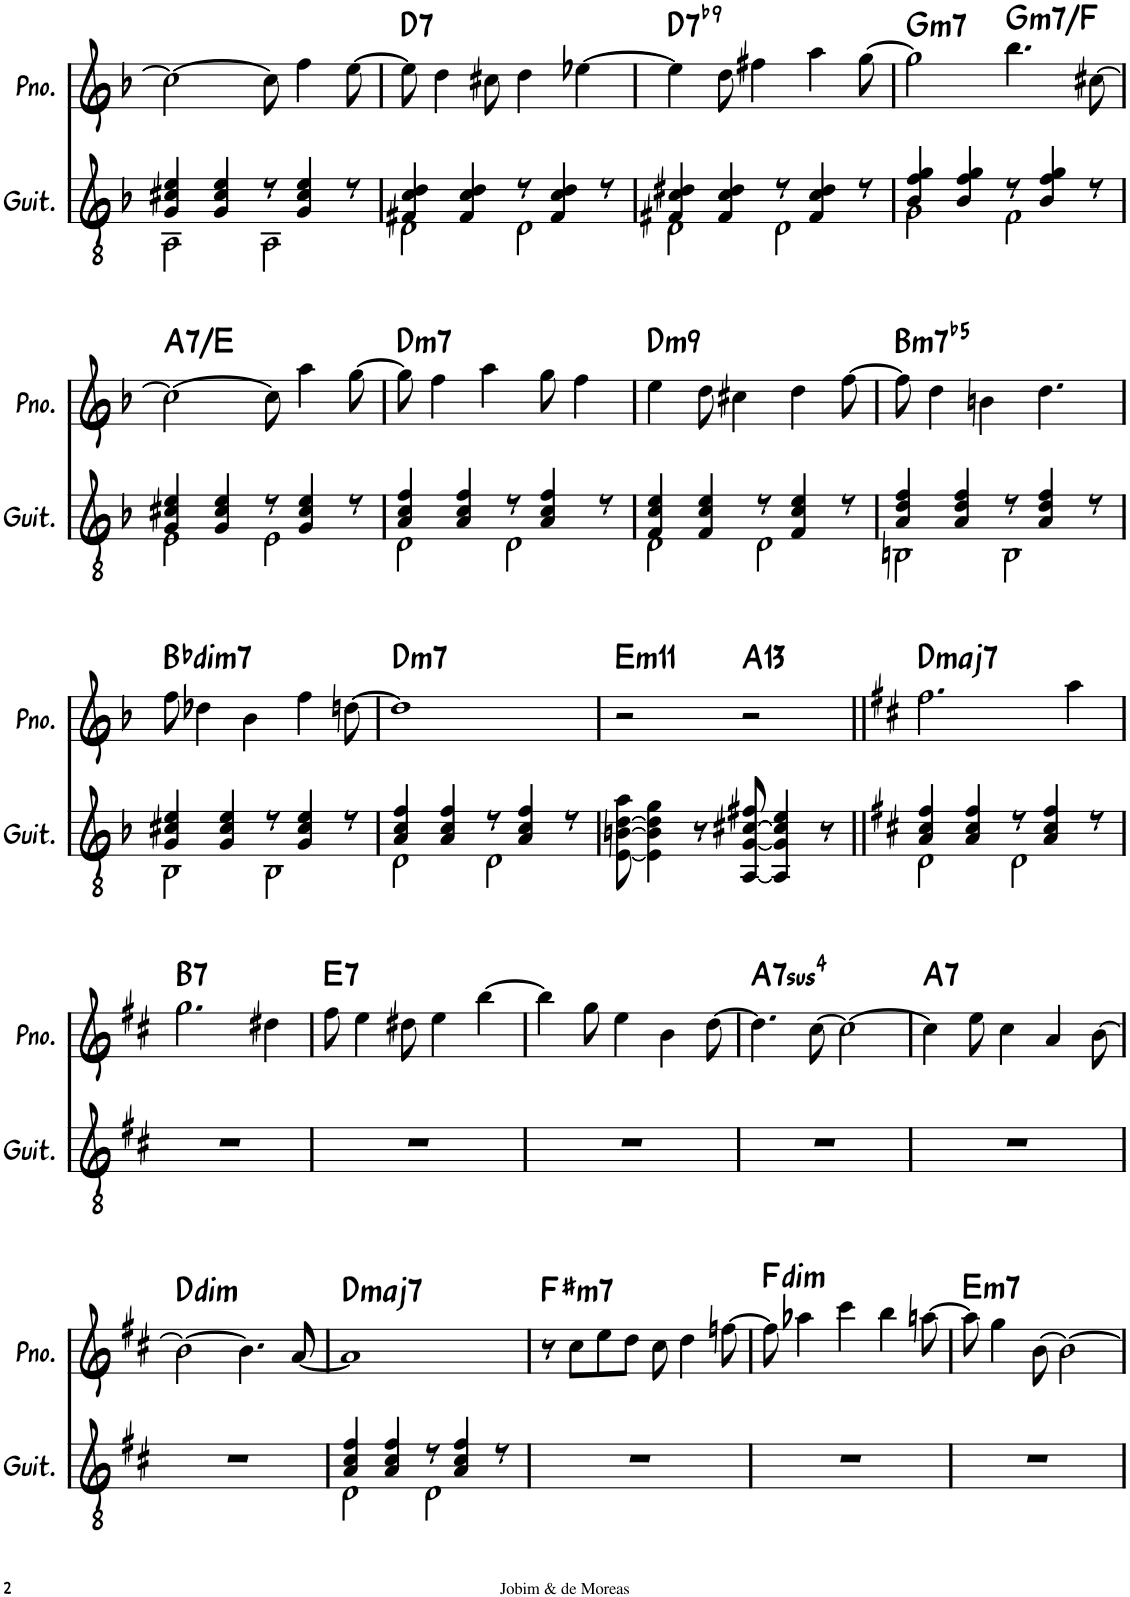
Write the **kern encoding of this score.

**kern	**kern	**harte
*part2	*part1	*part1
*staff2	*staff1	*
*I"Classical Guitar	*I"Piano	*
*I'Guit.	*I'Pno.	*
!!LO:PB:g=z
*clefGv2	*clefG2	*
*k[b-]	*k[b-]	*
*M4/4	*M4/4	*
=22	=22	=22
*^	*	*
4G/ 4c#X/ 4e/	2AA\	2cc#\_	.
4G/ 4c#/ 4e/	.	.	.
8r	2AA\	8cc#\]	.
4G/ 4c#/ 4e/	.	4ff\	.
8r	.	[8ee\	.
=23	=23	=23	=23
!	!	!	!LO:H:kt=7
4F#X/ 4c/ 4d/	2D\	8ee\]	D:7
.	.	4dd\	.
4F#/ 4c/ 4d/	.	.	.
.	.	8cc#X\	.
8r	2D\	4dd\	.
4F#/ 4c/ 4d/	.	.	.
.	.	[4ee-X\	.
8r	.	.	.
=24	=24	=24	=24
!	!	!	!LO:H:kt=7
4F#X/ 4c/ 4d#X/	2D\	4ee-\]	D:7(b9)
4F#/ 4c/ 4d#/	.	8dd\	.
.	.	4ff#X\	.
8r	2D\	.	.
4F#/ 4c/ 4d#/	.	4aa\	.
8r	.	[8gg\	.
=25	=25	=25	=25
!	!	!	!LO:H:kt=m7
4B-/ 4f/ 4g/	2G\	2gg\]	G:min7
4B-/ 4f/ 4g/	.	.	.
!	!	!	!LO:H:kt=m7
8r	2F\	4.bb-\	G:min7/b7
4B-/ 4f/ 4g/	.	.	.
8r	.	[8cc#X\	.
!!LO:LB:g=z
=26	=26	=26	=26
!	!	!	!LO:H:kt=7
4G/ 4c#X/ 4e/	2E\	2cc#\_	A:7/5
4G/ 4c#/ 4e/	.	.	.
8r	2E\	8cc#\]	.
4G/ 4c#/ 4e/	.	4aa\	.
8r	.	[8gg\	.
=27	=27	=27	=27
!	!	!	!LO:H:kt=m7
4A/ 4c/ 4f/	2D\	8gg\]	D:min7
.	.	4ff\	.
4A/ 4c/ 4f/	.	.	.
.	.	4aa\	.
8r	2D\	.	.
4A/ 4c/ 4f/	.	8gg\	.
.	.	4ff\	.
8r	.	.	.
=28	=28	=28	=28
!	!	!	!LO:H:kt=m9
4F/ 4c/ 4e/	2D\	4ee\	D:min9
4F/ 4c/ 4e/	.	8dd\	.
.	.	4cc#X\	.
8r	2D\	.	.
4F/ 4c/ 4e/	.	4dd\	.
8r	.	[8ff\	.
=29	=29	=29	=29
!	!	!	!LO:H:kt=m7b5
4A/ 4d/ 4f/	2BBn\	8ff\]	B:hdim7
.	.	4dd\	.
4A/ 4d/ 4f/	.	.	.
.	.	4bn\	.
8r	2BB\	.	.
4A/ 4d/ 4f/	.	4.dd\	.
8r	.	.	.
!!LO:LB:g=z
=30	=30	=30	=30
!	!	!	!LO:H:kt=dim7
4G/ 4c#X/ 4e/	2BB-\	8ff\	Bb:dim7
.	.	4dd-X\	.
4G/ 4c#/ 4e/	.	.	.
.	.	4b-\	.
8r	2BB-\	.	.
4G/ 4c#/ 4e/	.	4ff\	.
8r	.	[8ddn\	.
=31	=31	=31	=31
!	!	!	!LO:H:kt=m7
4A/ 4c/ 4f/	2D\	1dd]	D:min7
4A/ 4c/ 4f/	.	.	.
8r	2D\	.	.
4A/ 4c/ 4f/	.	.	.
8r	.	.	.
*v	*v	*	*
=32	=32	=32
!	!	!LO:H:kt=m11
[8E\ [8Bn\ [8d\ 8a\	2r	E:min9(11)
4E\] 4B\] 4d\] 4g\	.	.
8r	.	.
!	!	!LO:H:kt=13
[8AA/ [8G/ [8c#X/ 8f#X/	2r	A:9(11,13)
4AA/] 4G/] 4c#/] 4e/	.	.
8r	.	.
=33||	=33||	=33||
*k[f#c#]	*k[f#c#]	*
*^	*	*
!	!	!	!LO:H:kt=maj7
4A/ 4c#/ 4f#/	2D\	2.ff#\	D:maj7
4A/ 4c#/ 4f#/	.	.	.
8r	2D\	.	.
4A/ 4c#/ 4f#/	.	.	.
.	.	4aa\	.
8r	.	.	.
*v	*v	*	*
!!LO:LB:g=z
=34	=34	=34
!	!	!LO:H:kt=7
1r	2.gg\	B:7
.	4dd#X\	.
=35	=35	=35
!	!	!LO:H:kt=7
1r	8ff#\	E:7
.	4ee\	.
.	8dd#X\	.
.	4ee\	.
.	[4bb\	.
=36	=36	=36
1r	4bb\]	.
.	8gg\	.
.	4ee\	.
.	4b\	.
.	[8dd\	.
=37	=37	=37
!	!	!LO:H:kt=74
1r	4.dd\]	A:sus4(7)
.	[8cc#\	.
.	2cc#\_	.
=38	=38	=38
!	!	!LO:H:kt=7
1r	4cc#\]	A:7
.	8ee\	.
.	4cc#\	.
.	4a/	.
.	[8b\	.
!!LO:LB:g=z
=39	=39	=39
!	!	!LO:H:kt=dim
1r	2b\_	D:dim
.	4.b\]	.
.	[8a/	.
=40	=40	=40
*^	*	*
!	!	!	!LO:H:kt=maj7
4A/ 4c#/ 4f#/	2D\	1a]	D:maj7
4A/ 4c#/ 4f#/	.	.	.
8r	2D\	.	.
4A/ 4c#/ 4f#/	.	.	.
8r	.	.	.
*v	*v	*	*
=41	=41	=41
!	!	!LO:H:kt=m7
1r	8r	F#:min7
.	8cc#\L	.
.	8ee\	.
.	8dd\J	.
.	8cc#\	.
.	4dd\	.
.	[8ffn\	.
=42	=42	=42
!	!	!LO:H:kt=dim
1r	8ff\]	F:dim
.	4aa-X\	.
.	4ccc#\	.
.	4bb\	.
.	[8aan\	.
=43	=43	=43
!	!	!LO:H:kt=m7
1r	8aa\]	E:min7
.	4gg\	.
.	[8b\	.
.	2b\_	.
=	=	=
*-	*-	*-
